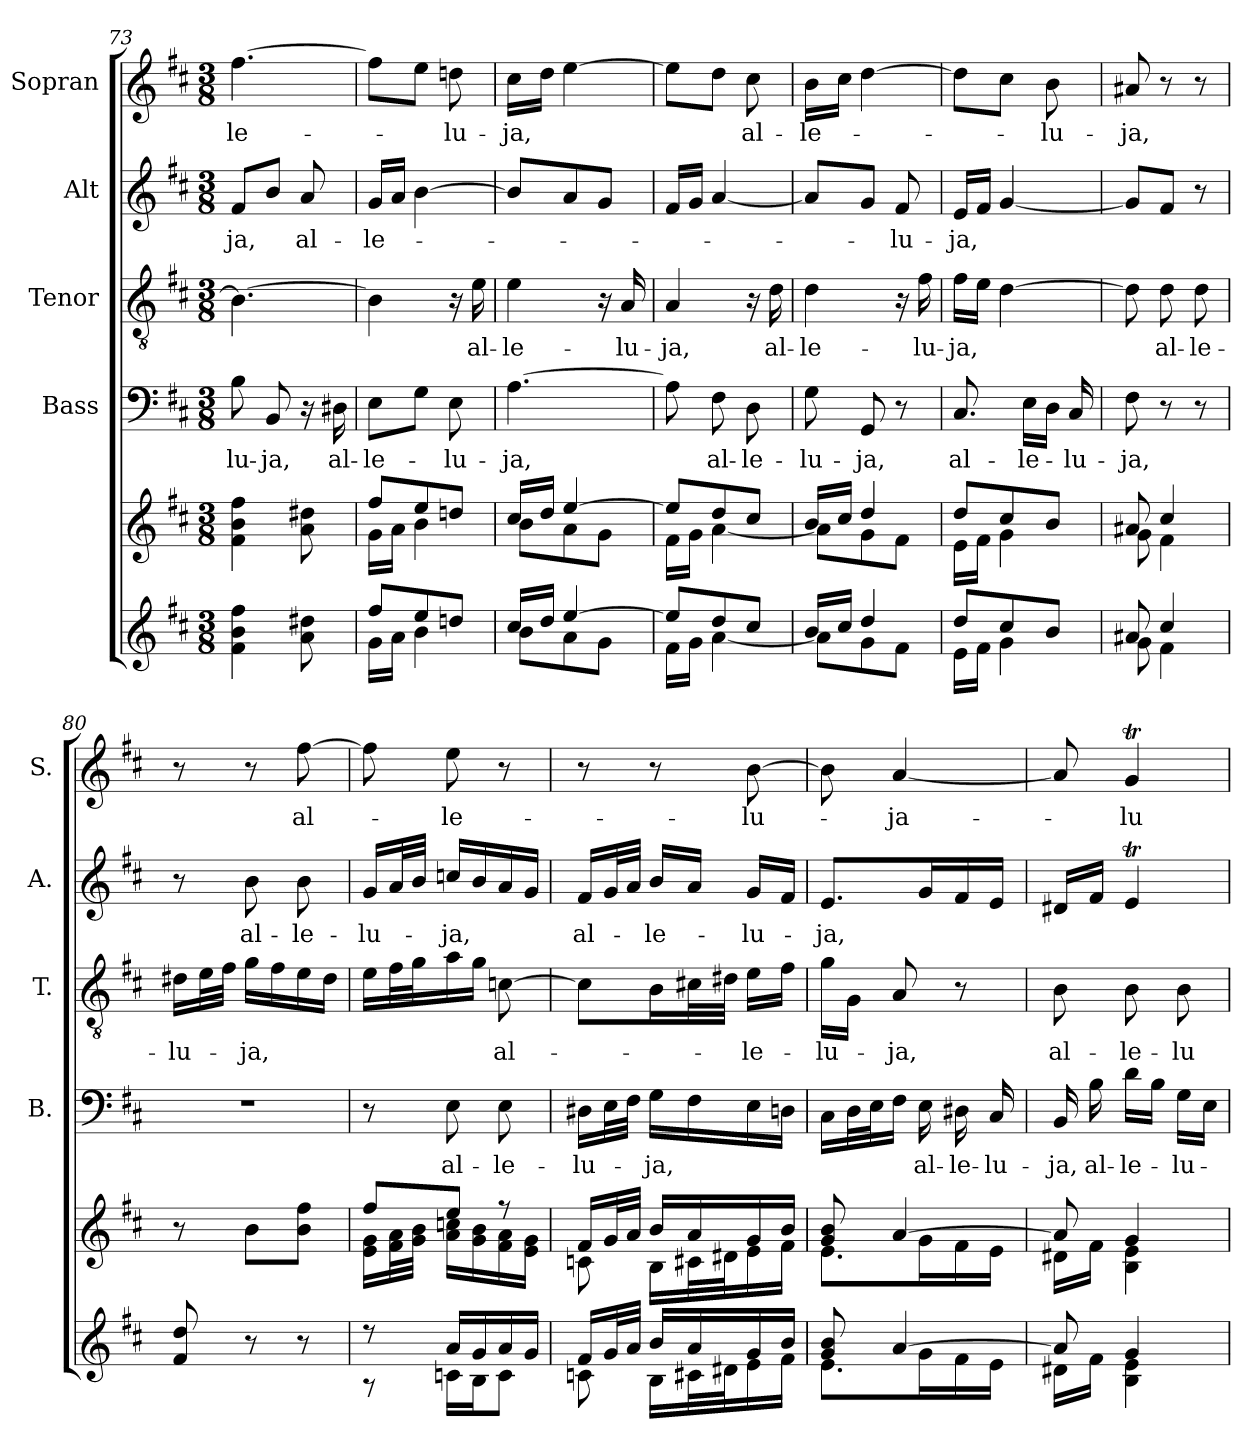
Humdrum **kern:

**kern	**kern	**kern	**text	**kern	**text	**kern	**text	**kern	**text
*part6	*part5	*part4	*part4	*part3	*part3	*part2	*part2	*part1	*part1
*staff6	*staff5	*staff4	*staff4	*staff3	*staff3	*staff2	*staff2	*staff1	*staff1
*	*	*I"Bass	*	*I"Tenor	*	*I"Alt	*	*I"Sopran	*
*	*	*I'B.	*	*I'T.	*	*I'A.	*	*I'S.	*
*clefG2	*clefG2	*clefF4	*	*clefGv2	*	*clefG2	*	*clefG2	*
*k[f#c#]	*k[f#c#]	*k[f#c#]	*	*k[f#c#]	*	*k[f#c#]	*	*k[f#c#]	*
*D:	*D:	*D:	*	*D:	*	*D:	*	*D:	*
*M3/8	*M3/8	*M3/8	*	*M3/8	*	*M3/8	*	*M3/8	*
=73	=73	=73	=73	=73	=73	=73	=73	=73	=73
!	!	!	!LO:LY:b	!	!	!	!LO:LY:b	!	!LO:LY:b
4f#\ 4b\ 4ff#\	4f#\ 4b\ 4ff#\	8B\	-lu-	4.B\_	.	8f#/L	-ja,	[4.ff#\	-le-
!	!	!	!LO:LY:b	!	!	!	!	!	!
.	.	8BB/	-ja,	.	.	8b/J	.	.	.
!	!	!	!	!	!	!	!LO:LY:b	!	!
8a\ 8dd#X\	8a\ 8dd#X\	16r	.	.	.	8a/	al-	.	.
!	!	!	!LO:LY:b	!	!	!	!	!	!
.	.	16D#X\	al-	.	.	.	.	.	.
=74	=74	=74	=74	=74	=74	=74	=74	=74	=74
*^	*^	*	*	*	*	*	*	*	*
!	!	!	!	!	!LO:LY:b	!	!	!	!LO:LY:b	!	!
8ff#/L	16g\LL	8ff#/L	16g\LL	8E\L	-le-	4B\]	.	16g/LL	-le-	8ff#\L]	.
.	16a\JJ	.	16a\JJ	.	.	.	.	16a/JJ	.	.	.
8ee/	4b\	8ee/	4b\	8G\J	.	.	.	[4b\	.	8ee\J	.
!	!	!	!	!	!LO:LY:b	!	!	!	!	!	!LO:LY:b
8ddn/J	.	8ddn/J	.	8E\	-lu-	16r	.	.	.	8ddn\	-lu-
!	!	!	!	!	!	!	!LO:LY:b	!	!	!	!
.	.	.	.	.	.	16e\	al-	.	.	.	.
=75	=75	=75	=75	=75	=75	=75	=75	=75	=75	=75	=75
!	!	!	!	!	!LO:LY:b	!	!LO:LY:b	!	!	!	!LO:LY:b
16cc#/LL	8b\L	16cc#/LL	8b\L	[4.A\	-ja,	4e\	-le-	8b/L]	.	16cc#\LL	-ja,
16dd/JJ	.	16dd/JJ	.	.	.	.	.	.	.	16dd\JJ	.
[>4ee/	8a\	[>4ee/	8a\	.	.	.	.	8a/	.	[4ee\	.
.	8g\J	.	8g\J	.	.	16r	.	8g/J	.	.	.
!	!	!	!	!	!	!	!LO:LY:b	!	!	!	!
.	.	.	.	.	.	16A/	-lu-	.	.	.	.
!!LO:LB:g=z
=76	=76	=76	=76	=76	=76	=76	=76	=76	=76	=76	=76
!	!	!	!	!	!	!	!LO:LY:b	!	!	!	!
8ee/L]	16f#\LL	8ee/L]	16f#\LL	8A\]	.	4A/	-ja,	16f#/LL	.	8ee\L]	.
.	16g\JJ	.	16g\JJ	.	.	.	.	16g/JJ	.	.	.
!	!	!	!	!	!LO:LY:b	!	!	!	!	!	!
8dd/	[<4a\	8dd/	[<4a\	8F#\	al-	.	.	[4a/	.	8dd\J	.
!	!	!	!	!	!LO:LY:b	!	!	!	!	!	!LO:LY:b
8cc#/J	.	8cc#/J	.	8D\	-le-	16r	.	.	.	8cc#\	al-
!	!	!	!	!	!	!	!LO:LY:b	!	!	!	!
.	.	.	.	.	.	16d\	al-	.	.	.	.
=77	=77	=77	=77	=77	=77	=77	=77	=77	=77	=77	=77
!	!	!	!	!	!LO:LY:b	!	!LO:LY:b	!	!	!	!LO:LY:b
16b/LL	8a\L]	16b/LL	8a\L]	8G\	-lu-	4d\	-le-	8a/L]	.	16b\LL	-le-
16cc#/JJ	.	16cc#/JJ	.	.	.	.	.	.	.	16cc#\JJ	.
!	!	!	!	!	!LO:LY:b	!	!	!	!	!	!
4dd/	8g\	4dd/	8g\	8GG/	-ja,	.	.	8g/J	.	[4dd\	.
!	!	!	!	!	!	!	!	!	!LO:LY:b	!	!
.	8f#\J	.	8f#\J	8r	.	16r	.	8f#/	-lu-	.	.
!	!	!	!	!	!	!	!LO:LY:b	!	!	!	!
.	.	.	.	.	.	16f#\	-lu-	.	.	.	.
=78	=78	=78	=78	=78	=78	=78	=78	=78	=78	=78	=78
!	!	!	!	!	!LO:LY:b	!	!LO:LY:b	!	!LO:LY:b	!	!
8dd/L	16e\LL	8dd/L	16e\LL	8.C#/	al-	16f#\LL	-ja,	16e/LL	-ja,	8dd\L]	.
.	16f#\JJ	.	16f#\JJ	.	.	16e\JJ	.	16f#/JJ	.	.	.
8cc#/	4g\	8cc#/	4g\	.	.	[4d\	.	[4g/	.	8cc#\J	.
!	!	!	!	!	!LO:LY:b	!	!	!	!	!	!
.	.	.	.	16E\LL	-le-	.	.	.	.	.	.
!	!	!	!	!	!	!	!	!	!	!	!LO:LY:b
8b/J	.	8b/J	.	16D\JJ	.	.	.	.	.	8b\	-lu-
!	!	!	!	!	!LO:LY:b	!	!	!	!	!	!
.	.	.	.	16C#/	-lu-	.	.	.	.	.	.
=79	=79	=79	=79	=79	=79	=79	=79	=79	=79	=79	=79
!	!	!	!	!	!LO:LY:b	!	!	!	!	!	!LO:LY:b
8a#X/	8g\	8a#X/	8g\	8F#\	-ja,	8d\]	.	8g/L]	.	8a#X/	-ja,
!	!	!	!	!	!	!	!LO:LY:b	!	!	!	!
4cc#/	4f#\	4cc#/	4f#\	8r	.	8d\	al-	8f#/J	.	8r	.
!	!	!	!	!	!	!	!LO:LY:b	!	!	!	!
.	.	.	.	8r	.	8d\	-le-	8r	.	8r	.
*v	*v	*	*	*	*	*	*	*	*	*	*
*	*v	*v	*	*	*	*	*	*	*	*
=80	=80	=80	=80	=80	=80	=80	=80	=80	=80
!	!	!	!	!	!LO:LY:b	!	!	!	!
8f#/ 8dd/	8r	4.r	.	16d#X\LL	-lu-	8r	.	8r	.
.	.	.	.	32e\L	.	.	.	.	.
.	.	.	.	32f#\JJJ	.	.	.	.	.
!	!	!	!	!	!LO:LY:b	!	!LO:LY:b	!	!
8r	8b\L	.	.	16g\LL	-ja,	8b\	al-	8r	.
.	.	.	.	16f#\	.	.	.	.	.
!	!	!	!	!	!	!	!LO:LY:b	!	!LO:LY:b
8r	8b\ 8ff#\J	.	.	16e\	.	8b\	-le-	[8ff#\	al-
.	.	.	.	16d#\JJ	.	.	.	.	.
=81	=81	=81	=81	=81	=81	=81	=81	=81	=81
*^	*^	*	*	*	*	*	*	*	*
!	!	!	!	!	!	!	!	!	!LO:LY:b	!	!
8r	8r	8ff#/L	16e\ 16g\LL	8r	.	16e\LL	.	16g/LL	-lu-	8ff#\]	.
.	.	.	32f#\ 32a\L	.	.	32f#\L	.	32a/L	.	.	.
.	.	.	32g\ 32b\JJJ	.	.	32g\J	.	32b/JJJ	.	.	.
!	!	!	!	!	!LO:LY:b	!	!	!	!LO:LY:b	!	!LO:LY:b
16a/LL	16cn\LL	8ee/J	16a\ 16ccn\LL	8E\	al-	16a\	.	16ccn/LL	-ja,	8ee\	-le-
16g/	16B\J	.	16g\ 16b\	.	.	16g\JJ	.	16b/	.	.	.
!	!	!	!	!	!LO:LY:b	!	!LO:LY:b	!	!	!	!
16a/	8c\J	8ree	16f#\ 16a\	8E\	-le-	[8cn\	al-	16a/	.	8r	.
16g/JJ	.	.	16e\ 16g\JJ	.	.	.	.	16g/JJ	.	.	.
=82	=82	=82	=82	=82	=82	=82	=82	=82	=82	=82	=82
!	!	!	!	!	!LO:LY:b	!	!	!	!LO:LY:b	!	!
16f#/LL	8cn\	16f#/LL	8cn\	16D#X\LL	-lu-	8c\L]	.	16f#/LL	al-	8r	.
32g/L	.	32g/L	.	32E\L	.	.	.	32g/L	.	.	.
32a/JJJ	.	32a/JJJ	.	32F#\JJJ	.	.	.	32a/JJJ	.	.	.
!	!	!	!	!	!LO:LY:b	!	!	!	!LO:LY:b	!	!
16b/LL	16B\LL	16b/LL	16B\LL	16G\LL	-ja,	16B\L	.	16b/LL	-le-	8r	.
16a/	32c#X\L	16a/	32c#X\L	16F#\	.	32c#X\L	.	16a/JJ	.	.	.
.	32d#X\J	.	32d#X\J	.	.	32d#X\JJJ	.	.	.	.	.
!	!	!	!	!	!	!	!LO:LY:b	!	!LO:LY:b	!	!LO:LY:b
16g/	16e\	16g/	16e\	16E\	.	16e\LL	-le-	16g/LL	-lu-	[8b\	-lu-
16b/JJ	16f#\JJ	16b/JJ	16f#\JJ	16Dn\JJ	.	16f#\JJ	.	16f#/JJ	.	.	.
!!LO:PB:g=z
=83	=83	=83	=83	=83	=83	=83	=83	=83	=83	=83	=83
!	!	!	!	!	!	!	!LO:LY:b	!	!LO:LY:b	!	!
8g/ 8b/	8.e\L	8g/ 8b/	8.e\L	16C#\LL	.	16g\LL	-lu-	8.e/L	-ja,	8b\]	.
.	.	.	.	32D\L	.	16G\JJ	.	.	.	.	.
.	.	.	.	32E\J	.	.	.	.	.	.	.
!	!	!	!	!	!	!	!LO:LY:b	!	!	!	!LO:LY:b
[>4a/	.	[>4a/	.	16F#\JJ	.	8A/	-ja,	.	.	[4a/	-ja-
!	!	!	!	!	!LO:LY:b	!	!	!	!	!	!
.	16g\L	.	16g\L	16E\	al-	.	.	16g/L	.	.	.
!	!	!	!	!	!LO:LY:b	!	!	!	!	!	!
.	16f#\	.	16f#\	16D#X\	-le-	8r	.	16f#/	.	.	.
!	!	!	!	!	!LO:LY:b	!	!	!	!	!	!
.	16e\JJ	.	16e\JJ	16C#/	-lu-	.	.	16e/JJ	.	.	.
=84	=84	=84	=84	=84	=84	=84	=84	=84	=84	=84	=84
!	!	!	!	!	!LO:LY:b	!	!LO:LY:b	!	!	!	!
8a/]	16d#X\LL	8a/]	16d#X\LL	16BB/	-ja,	8B\	al-	16d#X/LL	.	8a/]	.
!	!	!	!	!	!LO:LY:b	!	!	!	!	!	!
.	16f#\JJ	.	16f#\JJ	16B\	al-	.	.	16f#/JJ	.	.	.
!	!	!	!	!	!LO:LY:b	!	!LO:LY:b	!	!	!	!LO:LY:b
4g/	4B\ 4e\	4g/	4B\ 4e\	16d\LL	-le-	8B\	-le-	4eT/	.	4gT/	-lu-
.	.	.	.	16B\JJ	.	.	.	.	.	.	.
!	!	!	!	!	!LO:LY:b	!	!LO:LY:b	!	!	!	!
.	.	.	.	16G\LL	-lu-	8B\	-lu-	.	.	.	.
.	.	.	.	16E\JJ	.	.	.	.	.	.	.
*v	*v	*	*	*	*	*	*	*	*	*	*
*	*v	*v	*	*	*	*	*	*	*	*
=	=	=	=	=	=	=	=	=	=
*-	*-	*-	*-	*-	*-	*-	*-	*-	*-
